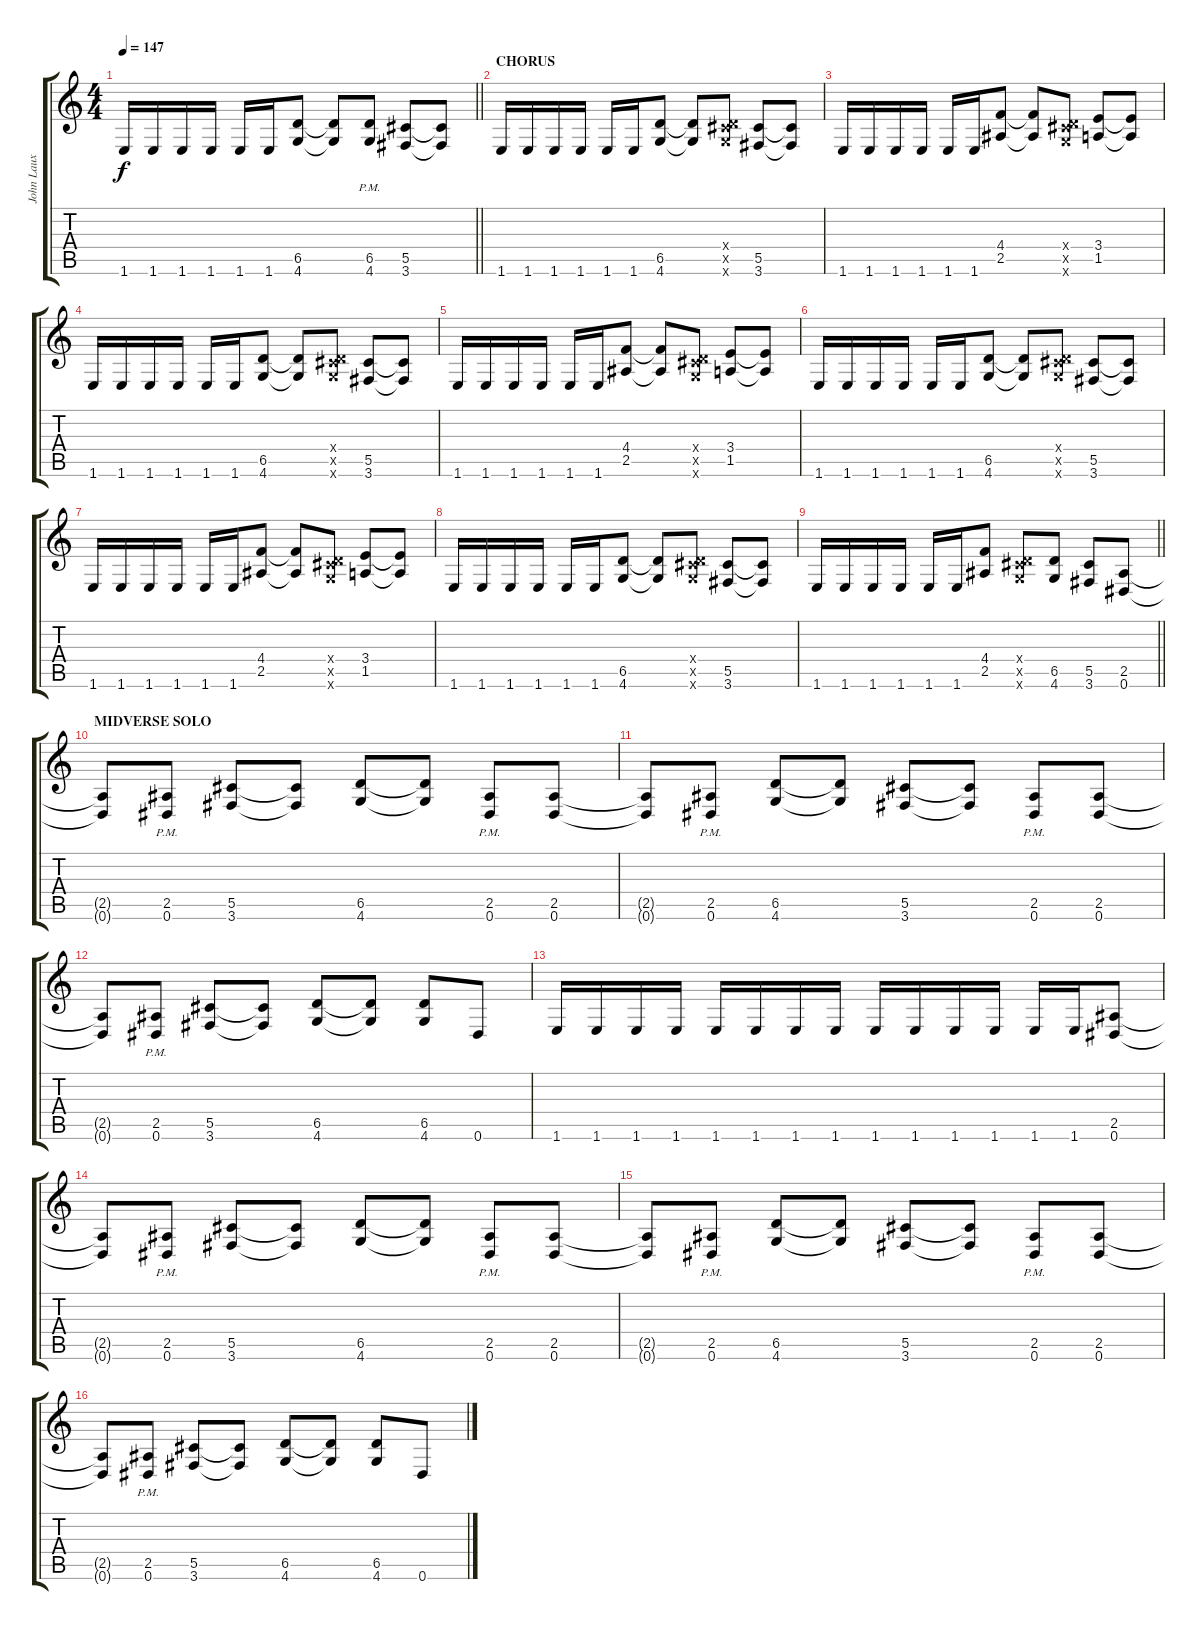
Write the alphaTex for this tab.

\track ("John Laux" "John Laux") {instrument distortionguitar}
\staff {score tabs}
\tuning (Eb4 Bb3 Gb3 Db3 Ab2 Eb2) {hide}
\ts (4 4)
\tempo 147
\clef g2
\barLineRight lightlight
\ks c
1.6.16{dy f} 1.6.16 1.6.16 1.6.16 1.6.16 1.6.16 (6.5 4.6).8 (6.5{t} 4.6{t}).8 (6.5{pm} 4.6{pm}).8 (5.5 3.6).8 (5.5{t} 3.6{t}).8 |
\section ("" "CHORUS")
1.6.16 1.6.16 1.6.16 1.6.16 1.6.16 1.6.16 (6.5 4.6).8 (6.5{t} 4.6{t}).8 (0.4{x} 6.5{x} 4.6{x}).8 (5.5 3.6).8 (5.5{t} 3.6{t}).8 |
1.6.16 1.6.16 1.6.16 1.6.16 1.6.16 1.6.16 (4.4 2.5).8 (4.4{t} 2.5{t}).8 (0.4{x} 6.5{x} 4.6{x}).8 (3.4 1.5).8 (3.4{t} 1.5{t}).8 |
1.6.16 1.6.16 1.6.16 1.6.16 1.6.16 1.6.16 (6.5 4.6).8 (6.5{t} 4.6{t}).8 (0.4{x} 6.5{x} 4.6{x}).8 (5.5 3.6).8 (5.5{t} 3.6{t}).8 |
1.6.16 1.6.16 1.6.16 1.6.16 1.6.16 1.6.16 (4.4 2.5).8 (4.4{t} 2.5{t}).8 (0.4{x} 6.5{x} 4.6{x}).8 (3.4 1.5).8 (3.4{t} 1.5{t}).8 |
1.6.16 1.6.16 1.6.16 1.6.16 1.6.16 1.6.16 (6.5 4.6).8 (6.5{t} 4.6{t}).8 (0.4{x} 6.5{x} 4.6{x}).8 (5.5 3.6).8 (5.5{t} 3.6{t}).8 |
1.6.16 1.6.16 1.6.16 1.6.16 1.6.16 1.6.16 (4.4 2.5).8 (4.4{t} 2.5{t}).8 (0.4{x} 6.5{x} 4.6{x}).8 (3.4 1.5).8 (3.4{t} 1.5{t}).8 |
1.6.16 1.6.16 1.6.16 1.6.16 1.6.16 1.6.16 (6.5 4.6).8 (6.5{t} 4.6{t}).8 (0.4{x} 6.5{x} 4.6{x}).8 (5.5 3.6).8 (5.5{t} 3.6{t}).8 |
\barLineRight lightlight
1.6.16 1.6.16 1.6.16 1.6.16 1.6.16 1.6.16 (4.4 2.5).8 (0.4{x} 6.5{x} 4.6{x}).8 (6.5 4.6).8 (5.5 3.6).8 (2.5 0.6).8 |
\section ("" "MIDVERSE SOLO")
(2.5{t} 0.6{t}).8 (2.5{pm} 0.6{pm}).8 (5.5 3.6).8 (5.5{t} 3.6{t}).8 (6.5 4.6).8 (6.5{t} 4.6{t}).8 (2.5{pm} 0.6{pm}).8 (2.5 0.6).8 |
(2.5{t} 0.6{t}).8 (2.5{pm} 0.6{pm}).8 (6.5 4.6).8 (6.5{t} 4.6{t}).8 (5.5 3.6).8 (5.5{t} 3.6{t}).8 (2.5{pm} 0.6{pm}).8 (2.5 0.6).8 |
(2.5{t} 0.6{t}).8 (2.5{pm} 0.6{pm}).8 (5.5 3.6).8 (5.5{t} 3.6{t}).8 (6.5 4.6).8 (6.5{t} 4.6{t}).8 (6.5 4.6).8 0.6.8 |
1.6.16 1.6.16 1.6.16 1.6.16 1.6.16 1.6.16 1.6.16 1.6.16 1.6.16 1.6.16 1.6.16 1.6.16 1.6.16 1.6.16 (2.5 0.6).8 |
(2.5{t} 0.6{t}).8 (2.5{pm} 0.6{pm}).8 (5.5 3.6).8 (5.5{t} 3.6{t}).8 (6.5 4.6).8 (6.5{t} 4.6{t}).8 (2.5{pm} 0.6{pm}).8 (2.5 0.6).8 |
(2.5{t} 0.6{t}).8 (2.5{pm} 0.6{pm}).8 (6.5 4.6).8 (6.5{t} 4.6{t}).8 (5.5 3.6).8 (5.5{t} 3.6{t}).8 (2.5{pm} 0.6{pm}).8 (2.5 0.6).8 |
(2.5{t} 0.6{t}).8 (2.5{pm} 0.6{pm}).8 (5.5 3.6).8 (5.5{t} 3.6{t}).8 (6.5 4.6).8 (6.5{t} 4.6{t}).8 (6.5 4.6).8 0.6.8
